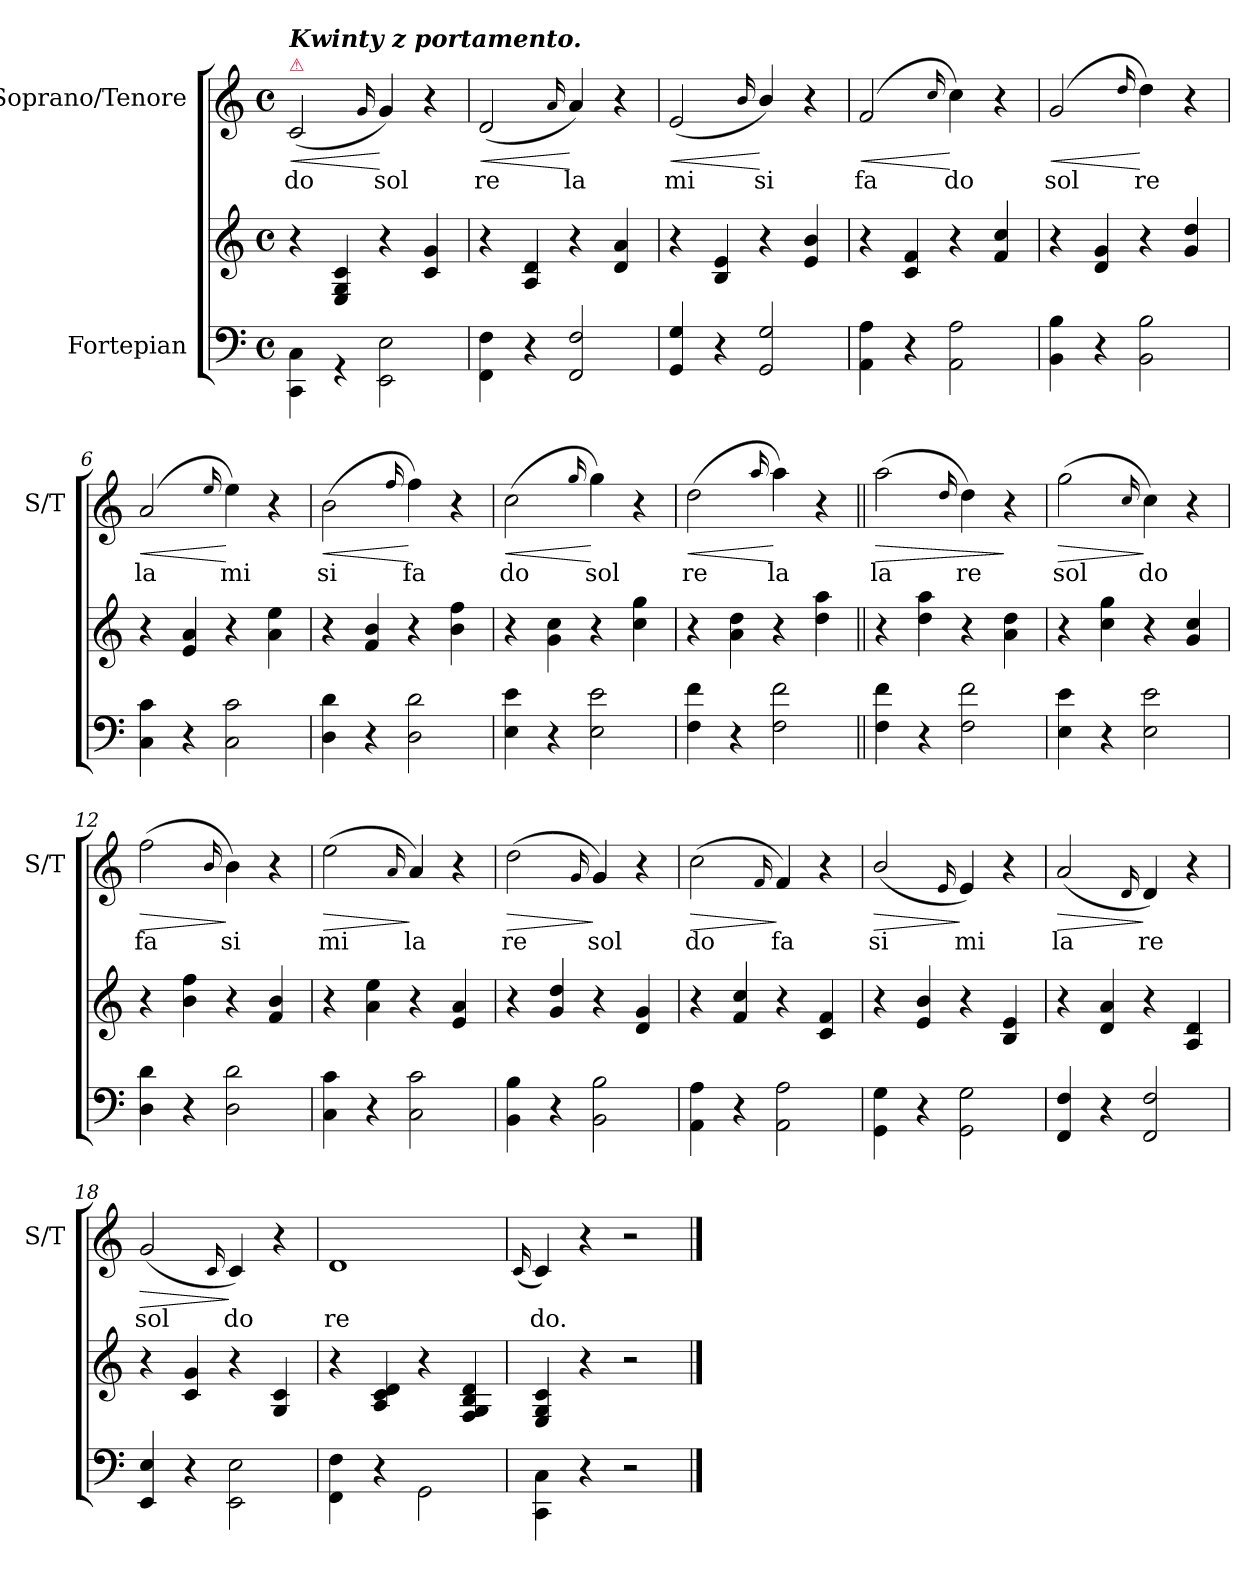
**kern	**kern	**kern	**text	**dynam
*part2	*part2	*part1	*part1	*part1
*staff3	*staff2	*staff1	*staff1	*staff1
*I"Fortepian	*	*I"Soprano/Tenore	*	*
*	*	*I'S/T	*	*
*clefF4	*clefG2	*clefG2	*	*
*k[]	*k[]	*k[]	*	*
*M4/4	*M4/4	*M4/4	*	*
*met(c)	*met(c)	*met(c)	*	*
=1	=1	=1	=1	=1
!	!	!LO:TX:a:color=crimson:t=⚠	!	!
!	!	!LO:TX:a:Bi:t=Kwinty z portamento.	!	!
!	!	!	!	!LO:HP:b
4CC\ 4C\	4r	(>2c/	do	<
4rGG	4E/ 4G/ 4c/	.	.	.
.	.	16qqg/	.	.
2EE\ 2E\	4r	4g/)	sol	[
.	4c/ 4g/	4r	.	.
=2	=2	=2	=2	=2
!	!	!	!	!LO:HP:b
4FF\ 4F\	4r	(>2d/	re	<
4r	4A/ 4d/	.	.	.
.	.	16qqa/	.	.
2FF/ 2F/	4r	4a/)	la	[
.	4d/ 4a/	4r	.	.
=3	=3	=3	=3	=3
!	!	!	!	!LO:HP:b
4GG/ 4G/	4r	(>2e/	mi	<
4r	4B/ 4e/	.	.	.
.	.	16qqb/	.	.
2GG/ 2G/	4r	4b/)	si	[
.	4e/ 4b/	4r	.	.
=4	=4	=4	=4	=4
!	!	!	!	!LO:HP:b
4AA\ 4A\	4r	(>2f/	fa	<
4r	4c/ 4f/	.	.	.
.	.	16qqcc/	.	.
2AA\ 2A\	4r	4cc\)	do	[
.	4f/ 4cc/	4r	.	.
=5	=5	=5	=5	=5
!	!	!	!	!LO:HP:b
4BB\ 4B\	4r	(<2g/	sol	<
4r	4d/ 4g/	.	.	.
.	.	16qqdd/	.	.
2BB\ 2B\	4r	4dd\)	re	[
.	4g/ 4dd/	4r	.	.
=6	=6	=6	=6	=6
!	!	!	!	!LO:HP:b
4C\ 4c\	4r	(>2a/	la	<
4r	4e/ 4a/	.	.	.
.	.	16qqee/	.	.
2C\ 2c\	4r	4ee\)	mi	[
.	4a\ 4ee\	4r	.	.
=7	=7	=7	=7	=7
!	!	!	!	!LO:HP:b
4D\ 4d\	4r	(>2b\	si	<
4r	4f/ 4b/	.	.	.
.	.	16qqff/	.	.
2D\ 2d\	4r	4ff\)	fa	[
.	4b\ 4ff\	4r	.	.
=8	=8	=8	=8	=8
!	!	!	!	!LO:HP:b
4E\ 4e\	4r	(>2cc\	do	<
4r	4g\ 4cc\	.	.	.
.	.	16qqgg/	.	.
2E\ 2e\	4r	4gg\)	sol	[
.	4cc\ 4gg\	4r	.	.
=9	=9	=9	=9	=9
!	!	!	!	!LO:HP:b
4F\ 4f\	4r	(>2dd\	re	<
4r	4a\ 4dd\	.	.	.
.	.	16qqaa/	.	.
2F\ 2f\	4r	4aa\)	la	[
.	4dd\ 4aa\	4r	.	.
=10||	=10||	=10||	=10||	=10||
!	!	!	!	!LO:HP:b
4F\ 4f\	4r	(>2aa\	la	>
4r	4dd\ 4aa\	.	.	.
.	.	16qqdd/	.	.
2F\ 2f\	4r	4dd\)	re	.
.	4a\ 4dd\	4r	.	]
=11	=11	=11	=11	=11
!	!	!	!	!LO:HP:b
4E\ 4e\	4r	(>2gg\	sol	>
4r	4cc\ 4gg\	.	.	.
.	.	16qqcc/	.	.
2E\ 2e\	4r	4cc\)	do	]
.	4g/ 4cc/	4r	.	.
=12	=12	=12	=12	=12
!	!	!	!	!LO:HP:b
4D\ 4d\	4r	(>2ff\	fa	>
4r	4b\ 4ff\	.	.	.
.	.	16qqb/	.	.
2D\ 2d\	4r	4b\)	si	]
.	4f/ 4b/	4r	.	.
=13	=13	=13	=13	=13
!	!	!	!	!LO:HP:b
4C\ 4c\	4r	(>2ee\	mi	>
4r	4a\ 4ee\	.	.	.
.	.	16qqa/	.	.
2C\ 2c\	4r	4a/)	la	]
.	4e/ 4a/	4r	.	.
=14	=14	=14	=14	=14
!	!	!	!	!LO:HP:b
4BB\ 4B\	4r	(>2dd\	re	>
4r	4g/ 4dd/	.	.	.
.	.	16qqg/	.	.
2BB\ 2B\	4r	4g/)	sol	]
.	4d/ 4g/	4r	.	.
=15	=15	=15	=15	=15
!	!	!	!	!LO:HP:b
4AA\ 4A\	4r	(>2cc\	do	>
4r	4f/ 4cc/	.	.	.
.	.	16qqf/	.	.
2AA\ 2A\	4r	4f/)	fa	]
.	4c/ 4f/	4r	.	.
=16	=16	=16	=16	=16
!	!	!	!	!LO:HP:b
4GG\ 4G\	4r	(>2b/	si	>
4r	4e/ 4b/	.	.	.
.	.	16qqe/	.	.
2GG\ 2G\	4r	4e/)	mi	]
.	4B/ 4e/	4r	.	.
=17	=17	=17	=17	=17
!	!	!	!	!LO:HP:b
4FF/ 4F/	4r	(>2a/	la	>
4r	4d/ 4a/	.	.	.
.	.	16qqd/	.	.
2FF/ 2F/	4r	4d/)	re	]
.	4A/ 4d/	4r	.	.
=18	=18	=18	=18	=18
!	!	!	!	!LO:HP:b
4EE/ 4E/	4r	(<2g/	sol	>
4r	4c/ 4g/	.	.	.
.	.	16qqc/	.	.
2EE\ 2E\	4r	4c/)	do	]
.	4G/ 4c/	4r	.	.
=19	=19	=19	=19	=19
4FF\ 4F\	4r	1d	re	.
4r	4A/ 4c/ 4d/	.	.	.
2GG\	4r	.	.	.
.	4F/ 4G/ 4B/ 4d/	.	.	.
=20	=20	=20	=20	=20
.	.	(16qqc/	.	.
4CC\ 4C\	4E/ 4G/ 4c/	4c/)	do.	.
4r	4r	4r	.	.
2r	2r	2r	.	.
==	==	==	==	==
*-	*-	*-	*-	*-
